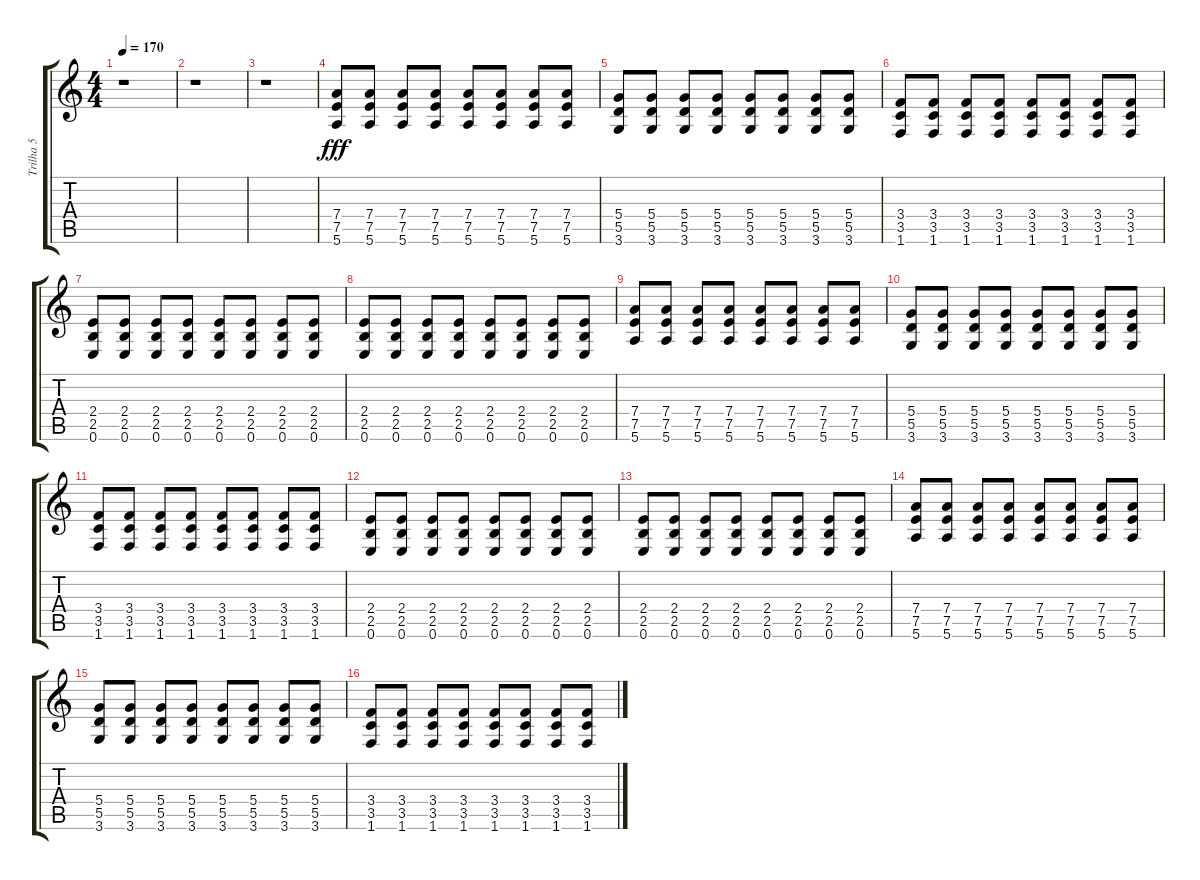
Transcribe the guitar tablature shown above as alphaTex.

\track ("Trilha 5" "Trilha 5") {instrument distortionguitar}
\staff {score tabs}
\tuning (E4 B3 G3 D3 A2 E2) {hide}
\ts (4 4)
\tempo 170
\clef g2
\ks c
r.1{dy fff} |
r.1 |
r.1 |
(7.4 7.5 5.6).8 (7.4 7.5 5.6).8 (7.4 7.5 5.6).8 (7.4 7.5 5.6).8 (7.4 7.5 5.6).8 (7.4 7.5 5.6).8 (7.4 7.5 5.6).8 (7.4 7.5 5.6).8 |
(5.4 5.5 3.6).8 (5.4 5.5 3.6).8 (5.4 5.5 3.6).8 (5.4 5.5 3.6).8 (5.4 5.5 3.6).8 (5.4 5.5 3.6).8 (5.4 5.5 3.6).8 (5.4 5.5 3.6).8 |
(3.4 3.5 1.6).8 (3.4 3.5 1.6).8 (3.4 3.5 1.6).8 (3.4 3.5 1.6).8 (3.4 3.5 1.6).8 (3.4 3.5 1.6).8 (3.4 3.5 1.6).8 (3.4 3.5 1.6).8 |
(2.4 2.5 0.6).8 (2.4 2.5 0.6).8 (2.4 2.5 0.6).8 (2.4 2.5 0.6).8 (2.4 2.5 0.6).8 (2.4 2.5 0.6).8 (2.4 2.5 0.6).8 (2.4 2.5 0.6).8 |
(2.4 2.5 0.6).8 (2.4 2.5 0.6).8 (2.4 2.5 0.6).8 (2.4 2.5 0.6).8 (2.4 2.5 0.6).8 (2.4 2.5 0.6).8 (2.4 2.5 0.6).8 (2.4 2.5 0.6).8 |
(7.4 7.5 5.6).8 (7.4 7.5 5.6).8 (7.4 7.5 5.6).8 (7.4 7.5 5.6).8 (7.4 7.5 5.6).8 (7.4 7.5 5.6).8 (7.4 7.5 5.6).8 (7.4 7.5 5.6).8 |
(5.4 5.5 3.6).8 (5.4 5.5 3.6).8 (5.4 5.5 3.6).8 (5.4 5.5 3.6).8 (5.4 5.5 3.6).8 (5.4 5.5 3.6).8 (5.4 5.5 3.6).8 (5.4 5.5 3.6).8 |
(3.4 3.5 1.6).8 (3.4 3.5 1.6).8 (3.4 3.5 1.6).8 (3.4 3.5 1.6).8 (3.4 3.5 1.6).8 (3.4 3.5 1.6).8 (3.4 3.5 1.6).8 (3.4 3.5 1.6).8 |
(2.4 2.5 0.6).8 (2.4 2.5 0.6).8 (2.4 2.5 0.6).8 (2.4 2.5 0.6).8 (2.4 2.5 0.6).8 (2.4 2.5 0.6).8 (2.4 2.5 0.6).8 (2.4 2.5 0.6).8 |
(2.4 2.5 0.6).8 (2.4 2.5 0.6).8 (2.4 2.5 0.6).8 (2.4 2.5 0.6).8 (2.4 2.5 0.6).8 (2.4 2.5 0.6).8 (2.4 2.5 0.6).8 (2.4 2.5 0.6).8 |
(7.4 7.5 5.6).8 (7.4 7.5 5.6).8 (7.4 7.5 5.6).8 (7.4 7.5 5.6).8 (7.4 7.5 5.6).8 (7.4 7.5 5.6).8 (7.4 7.5 5.6).8 (7.4 7.5 5.6).8 |
(5.4 5.5 3.6).8 (5.4 5.5 3.6).8 (5.4 5.5 3.6).8 (5.4 5.5 3.6).8 (5.4 5.5 3.6).8 (5.4 5.5 3.6).8 (5.4 5.5 3.6).8 (5.4 5.5 3.6).8 |
(3.4 3.5 1.6).8 (3.4 3.5 1.6).8 (3.4 3.5 1.6).8 (3.4 3.5 1.6).8 (3.4 3.5 1.6).8 (3.4 3.5 1.6).8 (3.4 3.5 1.6).8 (3.4 3.5 1.6).8
